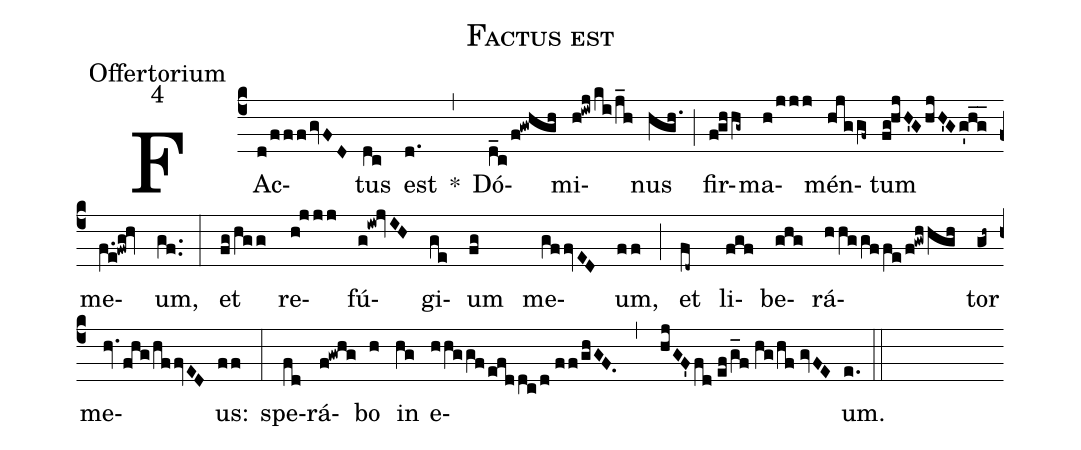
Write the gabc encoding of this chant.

name:Factus est;
office-part:Offertorium;
mode:4;
%%
(c4) FAc(d/fffgvFD)tus(dc) est(d.) *(,) Dó(d_c/f!gwhgh)mi(h!iwj/ki/j_h)nus(hgh.) (;) fir(f!ghhg~)ma(h/jjj)mén(hjggf~)tum(fg!hjH'GhjH'G/g'hg__) me(f.e!fwg!hv)um,(gf..) (:) et(fg/hgg) re(h!jjj)fú(g!iw!jvIH)gi(ge)um(fg) me(gffvED)um,(ff) (;) et(fd~) li(fgf)be(ghg)rá(hhggffe/f!gwhhgh)tor(gh~) me(hv.fhg/hffvED)us:(ff) (:) spe(fd)rá(f!gwhg)bo(h) in(hg) e(hhggf/efddc/d//ff/ghGF. , hjGF'fd//ef/g_f//hg/hf//gvFE)um.(e.) (::)
